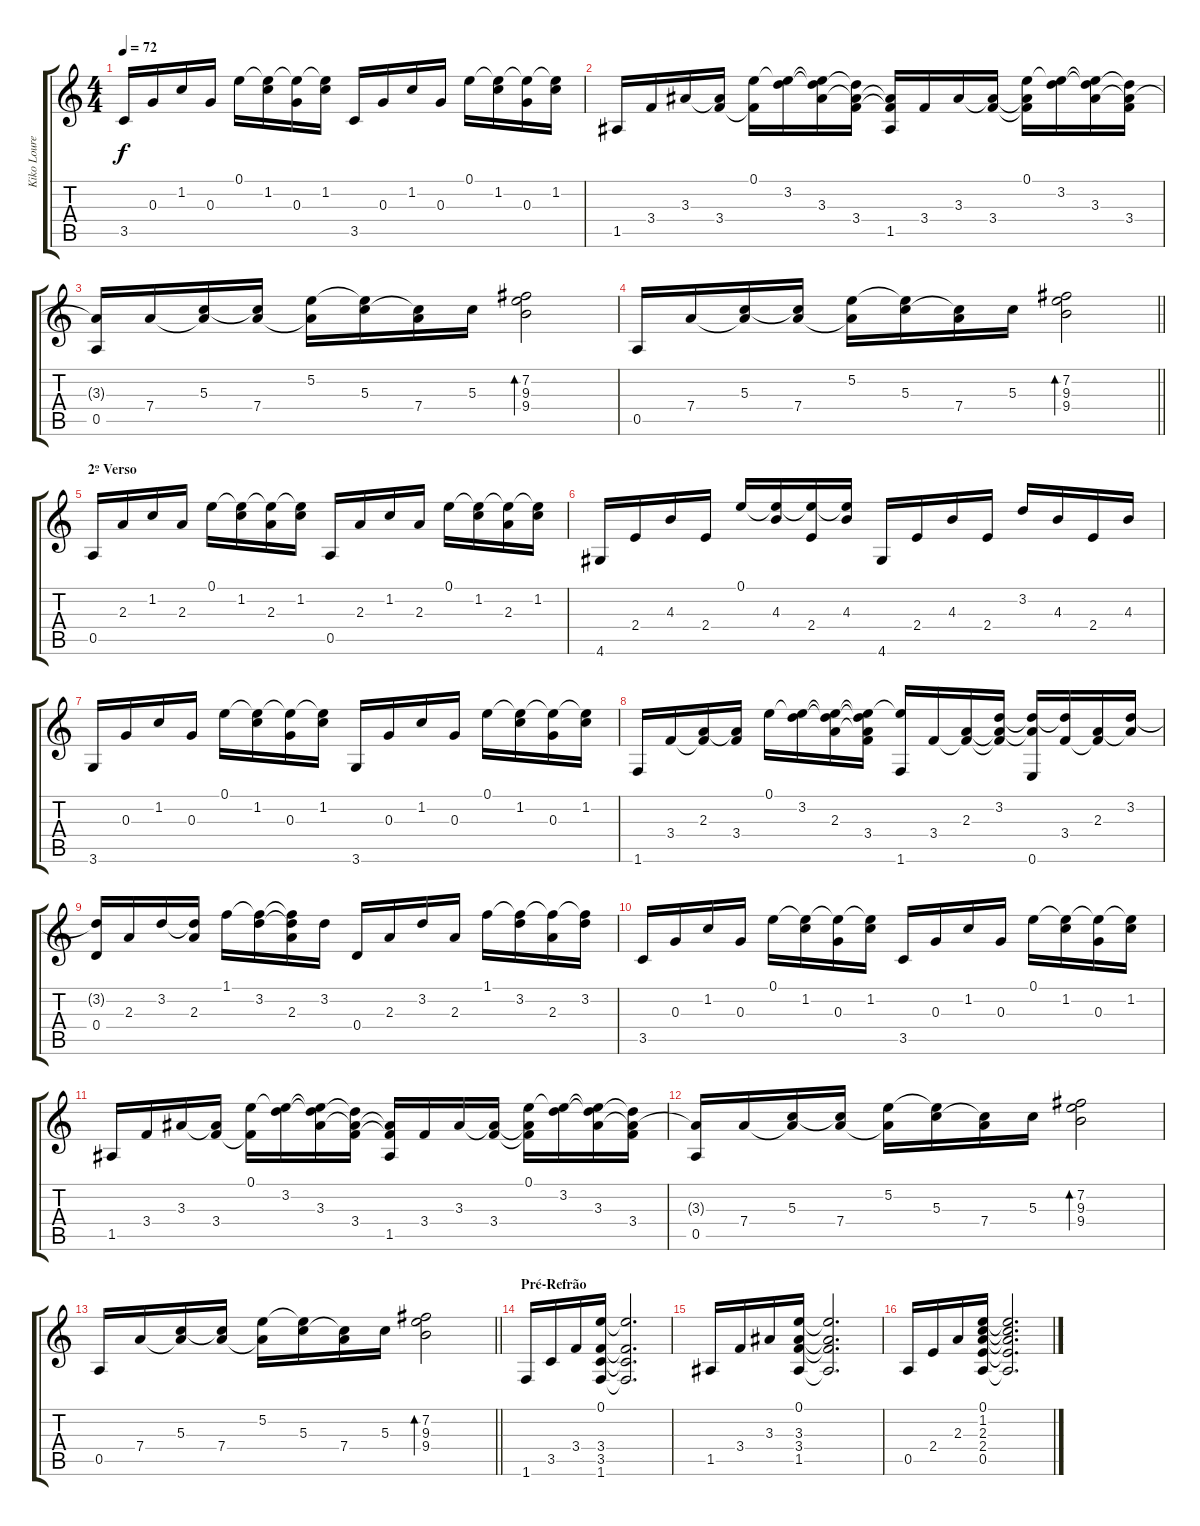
\track ("Kiko Loureiro (Violão)" "Kiko Loure") {instrument acousticguitarnylon}
\staff {score tabs}
\tuning (E4 B3 G3 D3 A2 E2) {hide}
\ts (4 4)
\tempo 72
\clef g2
\ks c
3.5.16{dy f} 0.3.16 1.2.16 0.3.16 0.1.16 (0.1{t} 1.2).16 (0.1{t} 0.3).16 (0.1{t} 1.2).16 3.5.16 0.3.16 1.2.16 0.3.16 0.1.16 (0.1{t} 1.2).16 (0.1{t} 0.3).16 (0.1{t} 1.2).16 |
1.5.16 3.4.16 3.3.16 (3.3{t} 3.4).16 (0.1 3.4{t}).16 (0.1{t} 3.2).16 (0.1{t} 3.2{t} 3.3).16 (3.2{t} 3.3{t} 3.4).16 (3.3{t} 3.4{t} 1.5).16 3.4.16 3.3.16 (3.3{t} 3.4).16 (0.1 3.3{t} 3.4{t}).16 (0.1{t} 3.2).16 (0.1{t} 3.2{t} 3.3).16 (3.2{t} 3.3{t} 3.4).16 |
(3.3{t} 0.5).16 7.4.16 (5.3 7.4{t}).16 (5.3{t} 7.4).16 (5.2 7.4{t}).16 (5.2{t} 5.3).16 (5.3{t} 7.4).16 5.3.16 (7.2 9.3 9.4).2{bd 240} |
\barLineRight lightlight
0.5.16 7.4.16 (5.3 7.4{t}).16 (5.3{t} 7.4).16 (5.2 7.4{t}).16 (5.2{t} 5.3).16 (5.3{t} 7.4).16 5.3.16 (7.2 9.3 9.4).2{bd 240} |
\section ("" "2º Verso")
0.5.16 2.3.16 1.2.16 2.3.16 0.1.16 (0.1{t} 1.2).16 (0.1{t} 2.3).16 (0.1{t} 1.2).16 0.5.16 2.3.16 1.2.16 2.3.16 0.1.16 (0.1{t} 1.2).16 (0.1{t} 2.3).16 (0.1{t} 1.2).16 |
4.6.16 2.4.16 4.3.16 2.4.16 0.1.16 (0.1{t} 4.3).16 (0.1{t} 2.4).16 (0.1{t} 4.3).16 4.6.16 2.4.16 4.3.16 2.4.16 3.2.16 4.3.16 2.4.16 4.3.16 |
3.6.16 0.3.16 1.2.16 0.3.16 0.1.16 (0.1{t} 1.2).16 (0.1{t} 0.3).16 (0.1{t} 1.2).16 3.6.16 0.3.16 1.2.16 0.3.16 0.1.16 (0.1{t} 1.2).16 (0.1{t} 0.3).16 (0.1{t} 1.2).16 |
1.6.16 3.4.16 (2.3 3.4{t}).16 (2.3{t} 3.4).16 0.1.16 (0.1{t} 3.2).16 (0.1{t} 3.2{t} 2.3).16 (0.1{t} 3.2{t} 2.3{t} 3.4).16 (0.1{t} 1.6).16 3.4.16 (2.3 3.4{t}).16 (3.2 2.3{t} 3.4{t}).16 (3.2{t} 2.3{t} 0.6).16 (3.2{t} 3.4).16 (2.3 3.4{t}).16 (3.2 2.3{t}).16 |
(3.2{t} 0.4).16 2.3.16 3.2.16 (3.2{t} 2.3).16 1.1.16 (1.1{t} 3.2).16 (1.1{t} 3.2{t} 2.3).16 3.2.16 0.4.16 2.3.16 3.2.16 2.3.16 1.1.16 (1.1{t} 3.2).16 (1.1{t} 2.3).16 (1.1{t} 3.2).16 |
3.5.16 0.3.16 1.2.16 0.3.16 0.1.16 (0.1{t} 1.2).16 (0.1{t} 0.3).16 (0.1{t} 1.2).16 3.5.16 0.3.16 1.2.16 0.3.16 0.1.16 (0.1{t} 1.2).16 (0.1{t} 0.3).16 (0.1{t} 1.2).16 |
1.5.16 3.4.16 3.3.16 (3.3{t} 3.4).16 (0.1 3.4{t}).16 (0.1{t} 3.2).16 (0.1{t} 3.2{t} 3.3).16 (3.2{t} 3.3{t} 3.4).16 (3.3{t} 3.4{t} 1.5).16 3.4.16 3.3.16 (3.3{t} 3.4).16 (0.1 3.3{t} 3.4{t}).16 (0.1{t} 3.2).16 (0.1{t} 3.2{t} 3.3).16 (3.2{t} 3.3{t} 3.4).16 |
(3.3{t} 0.5).16 7.4.16 (5.3 7.4{t}).16 (5.3{t} 7.4).16 (5.2 7.4{t}).16 (5.2{t} 5.3).16 (5.3{t} 7.4).16 5.3.16 (7.2 9.3 9.4).2{bd 240} |
\barLineRight lightlight
0.5.16 7.4.16 (5.3 7.4{t}).16 (5.3{t} 7.4).16 (5.2 7.4{t}).16 (5.2{t} 5.3).16 (5.3{t} 7.4).16 5.3.16 (7.2 9.3 9.4).2{bd 240} |
\section ("" "Pré-Refrão")
1.6.16 3.5.16 3.4.16 (0.1 3.4 3.5 1.6).16 (0.1{t} 3.4{t} 3.5{t} 1.6{t}).2{d} |
1.5.16 3.4.16 3.3.16 (0.1 3.3 3.4 1.5).16 (0.1{t} 3.3{t} 3.4{t} 1.5{t}).2{d} |
0.5.16 2.4.16 2.3.16 (0.1 1.2 2.3 2.4 0.5).16 (0.1{t} 1.2{t} 2.3{t} 2.4{t} 0.5{t}).2{d}
